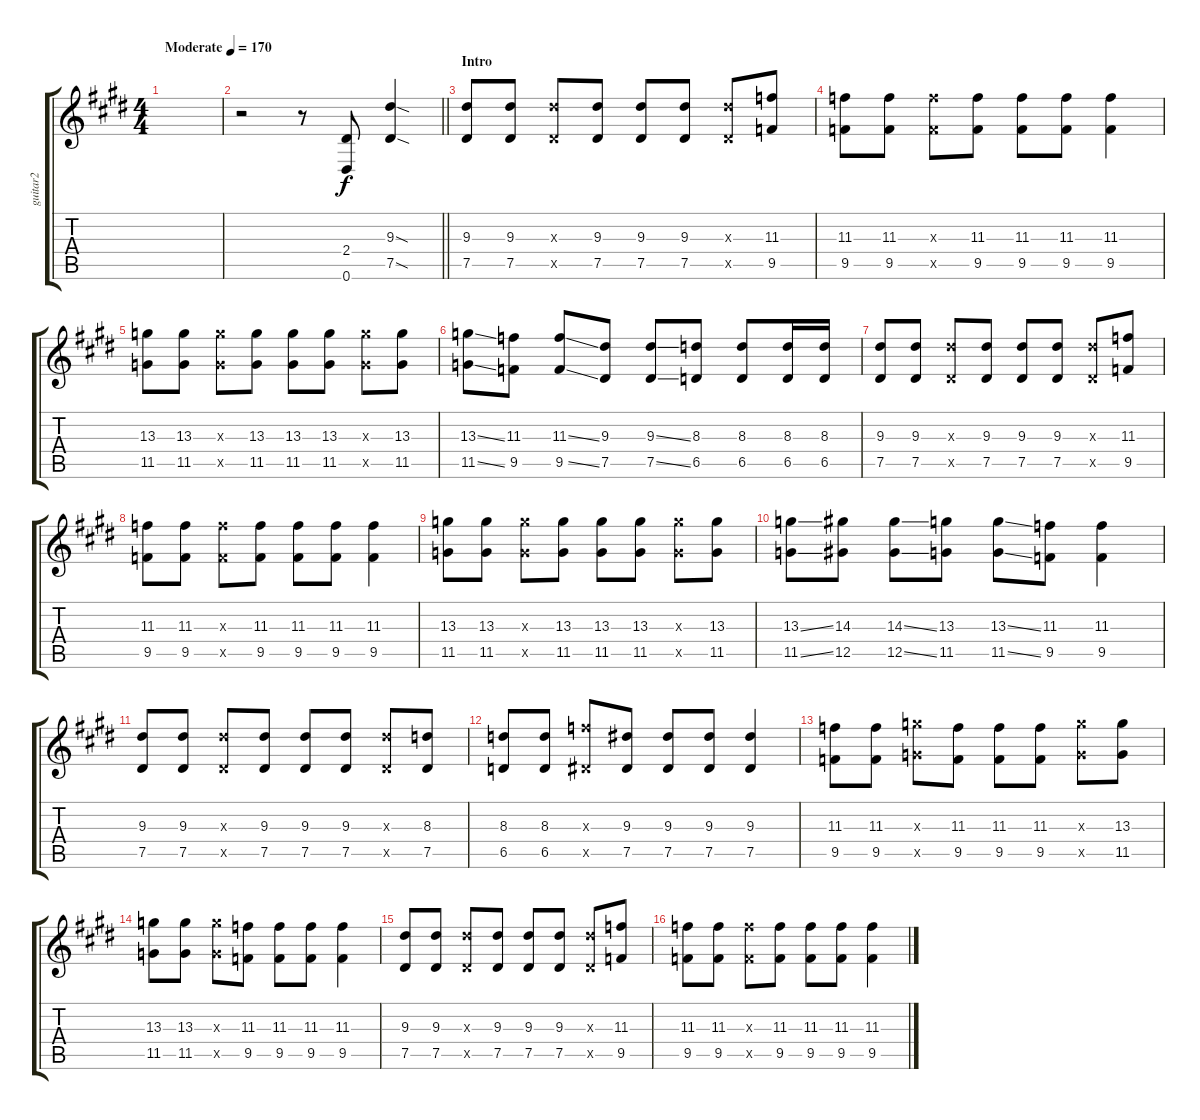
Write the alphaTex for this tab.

\track ("guitar2" "guitar2") {instrument distortionguitar}
\staff {score tabs}
\tuning (Eb4 Bb3 Gb3 Db3 Ab2 Eb2) {hide}
\ts (4 4)
\tempo (170 "Moderate")
\clef g2
\ks e
|
\barLineRight lightlight
r.2 r.8 (2.4 0.6).8 (9.3{sod} 7.5{sod}).4 |
\section ("" "Intro")
(9.3 7.5).8 (9.3 7.5).8 (9.3{x} 7.5{x}).8 (9.3 7.5).8 (9.3 7.5).8 (9.3 7.5).8 (9.3{x} 7.5{x}).8 (11.3 9.5).8 |
(11.3 9.5).8 (11.3 9.5).8 (11.3{x} 9.5{x}).8 (11.3 9.5).8 (11.3 9.5).8 (11.3 9.5).8 (11.3 9.5).4 |
(13.3 11.5).8 (13.3 11.5).8 (13.3{x} 11.5{x}).8 (13.3 11.5).8 (13.3 11.5).8 (13.3 11.5).8 (13.3{x} 11.5{x}).8 (13.3 11.5).8 |
(13.3{ss} 11.5{ss}).8 (11.3 9.5).8 (11.3{ss} 9.5{ss}).8 (9.3 7.5).8 (9.3{ss} 7.5{ss}).8 (8.3 6.5).8 (8.3 6.5).8 (8.3 6.5).16 (8.3 6.5).16 |
(9.3 7.5).8 (9.3 7.5).8 (9.3{x} 7.5{x}).8 (9.3 7.5).8 (9.3 7.5).8 (9.3 7.5).8 (9.3{x} 7.5{x}).8 (11.3 9.5).8 |
(11.3 9.5).8 (11.3 9.5).8 (11.3{x} 9.5{x}).8 (11.3 9.5).8 (11.3 9.5).8 (11.3 9.5).8 (11.3 9.5).4 |
(13.3 11.5).8 (13.3 11.5).8 (13.3{x} 11.5{x}).8 (13.3 11.5).8 (13.3 11.5).8 (13.3 11.5).8 (13.3{x} 11.5{x}).8 (13.3 11.5).8 |
(13.3{ss} 11.5{ss}).8 (14.3 12.5).8 (14.3{ss} 12.5{ss}).8 (13.3 11.5).8 (13.3{ss} 11.5{ss}).8 (11.3 9.5).8 (11.3 9.5).4 |
(9.3 7.5).8 (9.3 7.5).8 (9.3{x} 7.5{x}).8 (9.3 7.5).8 (9.3 7.5).8 (9.3 7.5).8 (9.3{x} 7.5{x}).8 (8.3 7.5).8 |
(8.3 6.5).8 (8.3 6.5).8 (11.3{x} 7.5{x}).8 (9.3 7.5).8 (9.3 7.5).8 (9.3 7.5).8 (9.3 7.5).4 |
(11.3 9.5).8 (11.3 9.5).8 (13.3{x} 11.5{x}).8 (11.3 9.5).8 (11.3 9.5).8 (11.3 9.5).8 (13.3{x} 11.5{x}).8 (13.3 11.5).8 |
(13.3 11.5).8 (13.3 11.5).8 (13.3{x} 11.5{x}).8 (11.3 9.5).8 (11.3 9.5).8 (11.3 9.5).8 (11.3 9.5).4 |
(9.3 7.5).8 (9.3 7.5).8 (9.3{x} 7.5{x}).8 (9.3 7.5).8 (9.3 7.5).8 (9.3 7.5).8 (9.3{x} 7.5{x}).8 (11.3 9.5).8 |
(11.3 9.5).8 (11.3 9.5).8 (11.3{x} 9.5{x}).8 (11.3 9.5).8 (11.3 9.5).8 (11.3 9.5).8 (11.3 9.5).4
